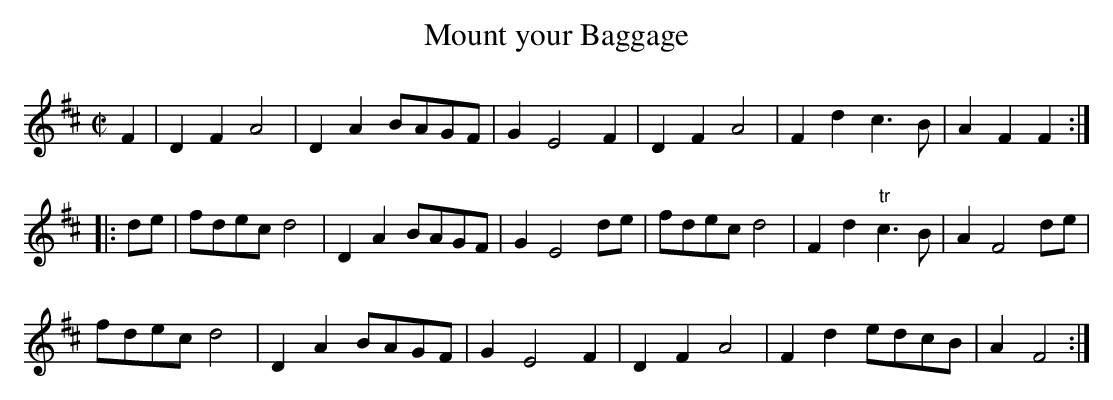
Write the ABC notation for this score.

X:1
T:Mount your Baggage
M:C|
L:1/4
K:D
F|\
DFA2| DA B/A/G/F/| GE2F| \
DFA2| Fdc>B| AFF::
d/e/|\
f/d/e/c/d2| DA B/A/G/F/|GE2d/e/|\
f/d/e/c/d2| Fd"tr"c>B| AF2d/e/|
f/d/e/c/d2| DA B/A/G/F/| GE2F|\
DFA2| Fd e/d/c/B/| AF2:|
